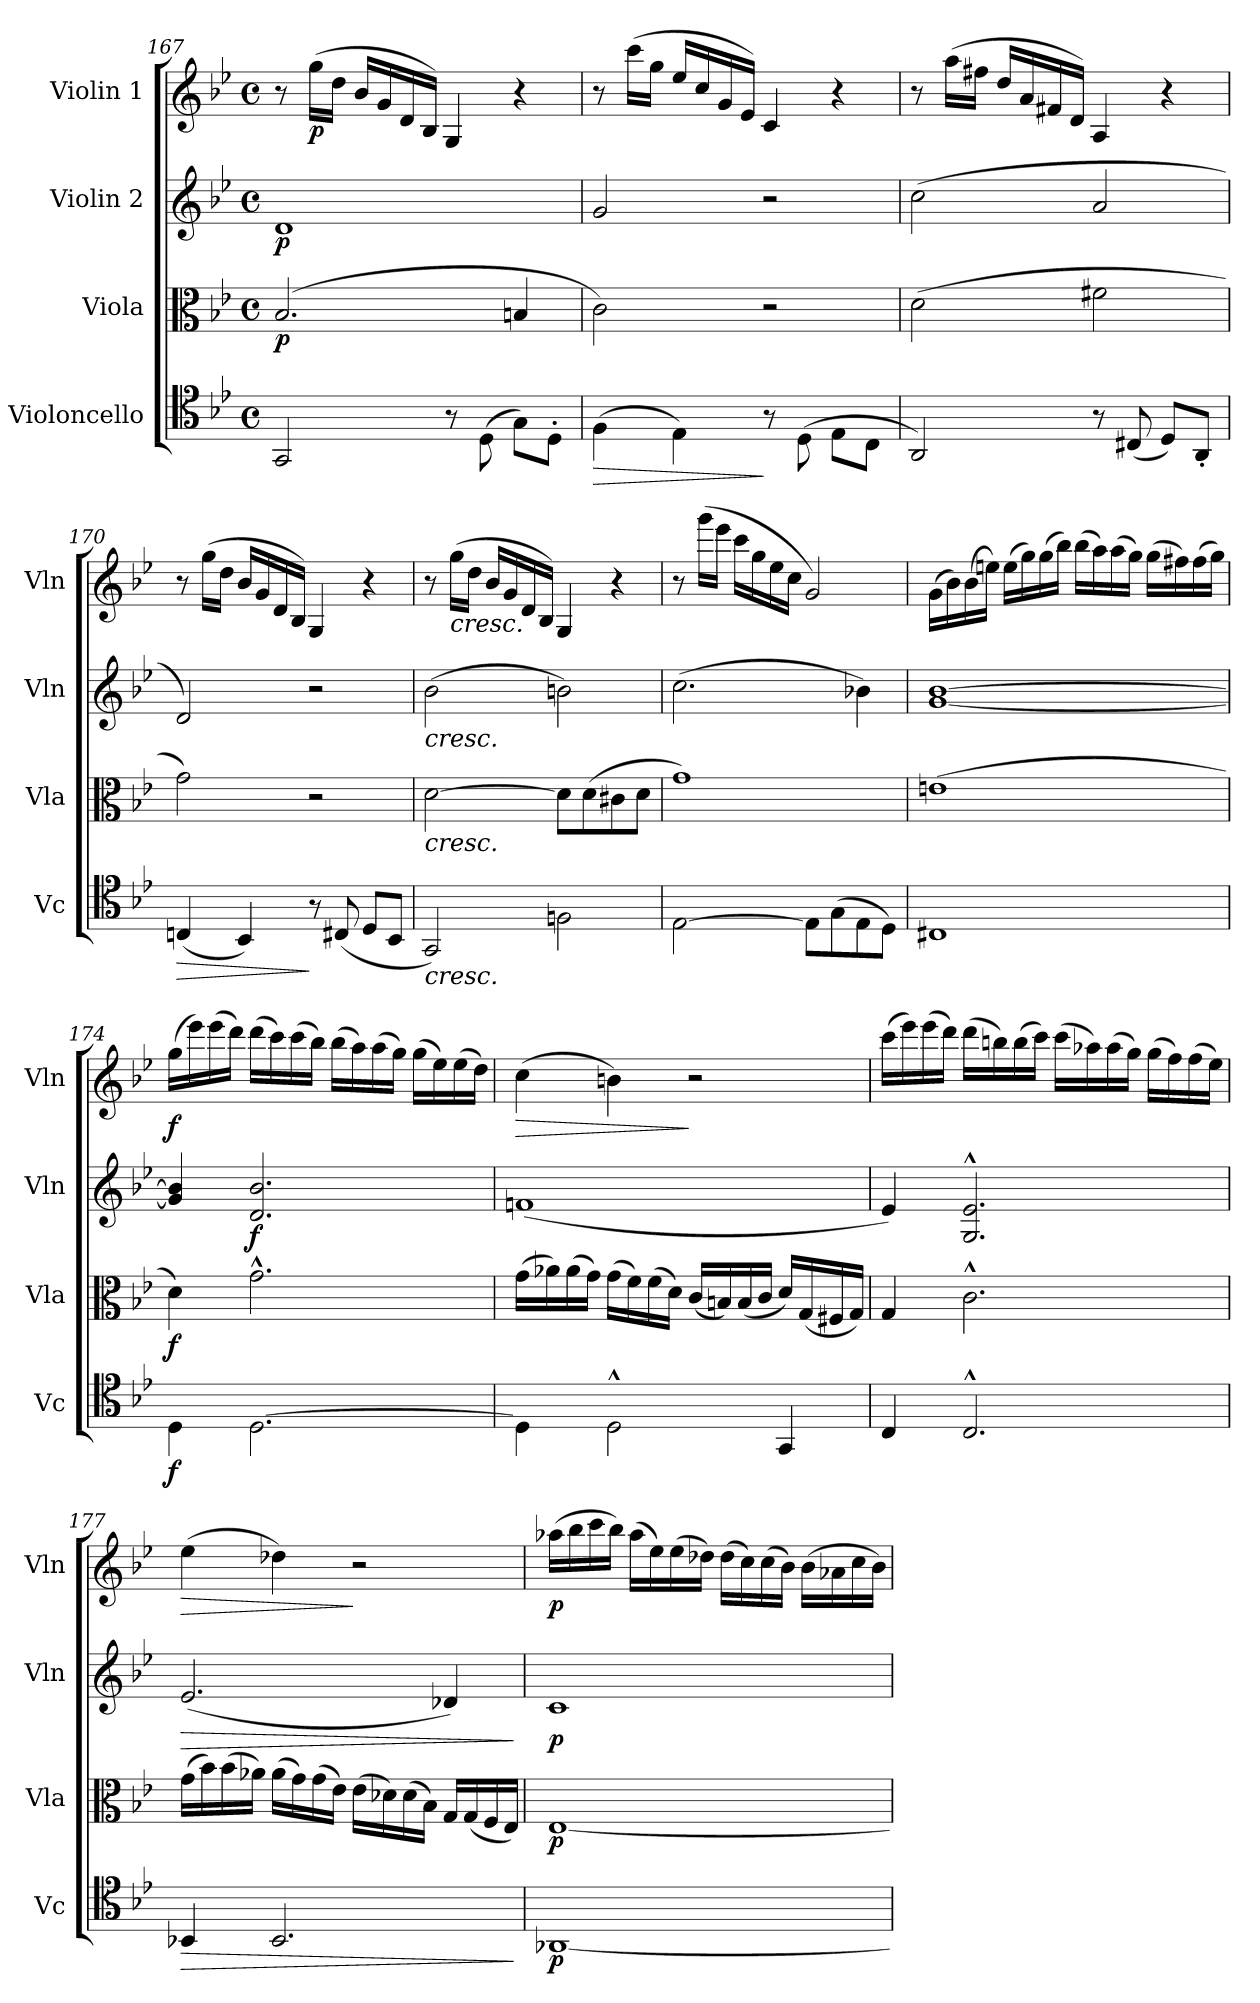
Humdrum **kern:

**kern	**dynam	**kern	**dynam	**kern	**dynam	**kern	**dynam
*part4	*part4	*part3	*part3	*part2	*part2	*part1	*part1
*staff4	*staff4	*staff3	*staff3	*staff2	*staff2	*staff1	*staff1
*I"Violoncello	*	*I"Viola	*	*I"Violin 2	*	*I"Violin 1	*
*I'Vc	*	*I'Vla	*	*I'Vln	*	*I'Vln	*
!!LO:LB:g=z
*clefC4	*	*clefC3	*	*clefG2	*	*clefG2	*
*k[b-e-]	*	*k[b-e-]	*	*k[b-e-]	*	*k[b-e-]	*
*M4/4	*	*M4/4	*	*M4/4	*	*M4/4	*
*met(c)	*	*met(c)	*	*met(c)	*	*met(c)	*
=167	=167	=167	=167	=167	=167	=167	=167
!	!	!	!LO:DY:b	!	!LO:DY:b	!	!
2GG/	.	(2.B-/	p	1d	p	8r	.
!	!	!	!	!	!	!	!LO:DY:b
.	.	.	.	.	.	(16gg\LL	p
.	.	.	.	.	.	16dd\JJ	.
.	.	.	.	.	.	16b-/LL	.
.	.	.	.	.	.	16g/	.
.	.	.	.	.	.	16d/	.
.	.	.	.	.	.	16B-/JJ)	.
8r	.	.	.	.	.	4G/	.
(8D\	.	.	.	.	.	.	.
8G\L)	.	4Bn/	.	.	.	4r	.
8D'\J	.	.	.	.	.	.	.
=168	=168	=168	=168	=168	=168	=168	=168
!	!LO:HP:b	!	!	!	!	!	!
(4F\	>	2c\)	.	2g/	.	8r	.
.	.	.	.	.	.	(16ccc\LL	.
.	.	.	.	.	.	16gg\JJ	.
4E-\)	.	.	.	.	.	16ee-/LL	.
.	.	.	.	.	.	16cc/	.
.	.	.	.	.	.	16g/	.
.	.	.	.	.	.	16e-/JJ)	.
8r	]	2r	.	2r	.	4c/	.
(8D\	.	.	.	.	.	.	.
8E-\L	.	.	.	.	.	4r	.
8C\J	.	.	.	.	.	.	.
=169	=169	=169	=169	=169	=169	=169	=169
2AA/)	.	(2d\	.	(2cc\	.	8r	.
.	.	.	.	.	.	(16aa\LL	.
.	.	.	.	.	.	16ff#X\JJ	.
.	.	.	.	.	.	16dd/LL	.
.	.	.	.	.	.	16a/	.
.	.	.	.	.	.	16f#X/	.
.	.	.	.	.	.	16d/JJ)	.
8r	.	2f#X\	.	2a/	.	4A/	.
(8C#X/	.	.	.	.	.	.	.
8D/L)	.	.	.	.	.	4r	.
8AA'/J	.	.	.	.	.	.	.
!!LO:LB:g=z
=170	=170	=170	=170	=170	=170	=170	=170
!	!LO:HP:b	!	!	!	!	!	!
(4Cn/	>	2g\)	.	2d/)	.	8r	.
.	.	.	.	.	.	(16gg\LL	.
.	.	.	.	.	.	16dd\JJ	.
4BB-/)	.	.	.	.	.	16b-/LL	.
.	.	.	.	.	.	16g/	.
.	.	.	.	.	.	16d/	.
.	.	.	.	.	.	16B-/JJ)	.
8r	]	2r	.	2r	.	4G/	.
(8C#X/	.	.	.	.	.	.	.
8D/L	.	.	.	.	.	4r	.
8BB-/J	.	.	.	.	.	.	.
=171	=171	=171	=171	=171	=171	=171	=171
!	!	!	!	!LO:TX:b:i:t=cresc.	!	!	!
!	!	!LO:TX:b:i:t=cresc.	!	!	!	!	!
!LO:TX:b:i:t=cresc.	!	!	!	!	!	!	!
2GG/)	.	[2d\	.	(2b-\	.	8r	.
!	!	!	!	!	!	!LO:TX:b:i:t=cresc.	!
.	.	.	.	.	.	(16gg\LL	.
.	.	.	.	.	.	16dd\JJ	.
.	.	.	.	.	.	16b-/LL	.
.	.	.	.	.	.	16g/	.
.	.	.	.	.	.	16d/	.
.	.	.	.	.	.	16B-/JJ)	.
2Fn\	.	8d\L]	.	2bn\)	.	4G/	.
.	.	(8d\	.	.	.	.	.
.	.	8c#X\	.	.	.	4r	.
.	.	8d\J	.	.	.	.	.
=172	=172	=172	=172	=172	=172	=172	=172
[2E-\	.	1g)	.	(2.cc\	.	8r	.
.	.	.	.	.	.	(16ggg\LL	.
.	.	.	.	.	.	16eee-\JJ	.
.	.	.	.	.	.	16ccc\LL	.
.	.	.	.	.	.	16gg\	.
.	.	.	.	.	.	16ee-\	.
.	.	.	.	.	.	16cc\JJ	.
8E-\L]	.	.	.	.	.	2g/)	.
(8G\	.	.	.	.	.	.	.
8E-\	.	.	.	4b-X\)	.	.	.
8D\J)	.	.	.	.	.	.	.
!!LO:PB:g=z
=173	=173	=173	=173	=173	=173	=173	=173
1C#X	.	(1en	.	[1g [1b-	.	(16g\LL	.
.	.	.	.	.	.	16b-\)	.
.	.	.	.	.	.	(16b-\	.
.	.	.	.	.	.	16een\JJ)	.
.	.	.	.	.	.	(16ee\LL	.
.	.	.	.	.	.	16gg\)	.
.	.	.	.	.	.	(16gg\	.
.	.	.	.	.	.	16bb-\JJ)	.
.	.	.	.	.	.	(16bb-\LL	.
.	.	.	.	.	.	16aa\)	.
.	.	.	.	.	.	(16aa\	.
.	.	.	.	.	.	16gg\JJ)	.
.	.	.	.	.	.	(16gg\LL	.
.	.	.	.	.	.	16ff#X\)	.
.	.	.	.	.	.	(16ff#\	.
.	.	.	.	.	.	16gg\JJ)	.
=174	=174	=174	=174	=174	=174	=174	=174
!	!LO:DY:b	!	!LO:DY:b	!	!	!	!LO:DY:b
4D\	f	4d\)	f	4g/] 4b-/]	.	(16gg\LL	f
.	.	.	.	.	.	16eee-\)	.
.	.	.	.	.	.	(16eee-\	.
.	.	.	.	.	.	16ddd\JJ)	.
!	!	!	!	!	!LO:DY:b	!	!
[2.D\	.	2.g^^\	.	2.d/ 2.b-/	f	(16ddd\LL	.
.	.	.	.	.	.	16ccc\)	.
.	.	.	.	.	.	(16ccc\	.
.	.	.	.	.	.	16bb-\JJ)	.
.	.	.	.	.	.	(16bb-\LL	.
.	.	.	.	.	.	16aa\)	.
.	.	.	.	.	.	(16aa\	.
.	.	.	.	.	.	16gg\JJ)	.
.	.	.	.	.	.	(16gg\LL	.
.	.	.	.	.	.	16ee-\)	.
.	.	.	.	.	.	(16ee-\	.
.	.	.	.	.	.	16dd\JJ)	.
!!LO:LB:g=z
=175	=175	=175	=175	=175	=175	=175	=175
!	!	!	!	!	!	!	!LO:HP:b
4D\]	.	(16g\LL	.	(1fn	.	(4cc\	>
.	.	16a-X\)	.	.	.	.	.
.	.	(16a-\	.	.	.	.	.
.	.	16g\JJ)	.	.	.	.	.
2D^^\	.	(16g\LL	.	.	.	4bn\)	.
.	.	16f\)	.	.	.	.	.
.	.	(16f\	.	.	.	.	.
.	.	16d\JJ)	.	.	.	.	.
.	.	(16c/LL	.	.	.	2r	]
.	.	16Bn/)	.	.	.	.	.
.	.	(16B/	.	.	.	.	.
.	.	16c/JJ	.	.	.	.	.
4GG/	.	16d/LL)	.	.	.	.	.
.	.	(16G/	.	.	.	.	.
.	.	16F#X/	.	.	.	.	.
.	.	16G/JJ)	.	.	.	.	.
=176	=176	=176	=176	=176	=176	=176	=176
4C/	.	4G/	.	4e-/)	.	(16ccc\LL	.
.	.	.	.	.	.	16eee-\)	.
.	.	.	.	.	.	(16eee-\	.
.	.	.	.	.	.	16ddd\JJ)	.
2.C^^/	.	2.c^^\	.	2.G/^^ 2.e-/^^	.	(16ddd\LL	.
.	.	.	.	.	.	16bbn\)	.
.	.	.	.	.	.	(16bb\	.
.	.	.	.	.	.	16ccc\JJ)	.
.	.	.	.	.	.	(16ccc\LL	.
.	.	.	.	.	.	16aa-X\)	.
.	.	.	.	.	.	(16aa-\	.
.	.	.	.	.	.	16gg\JJ)	.
.	.	.	.	.	.	(16gg\LL	.
.	.	.	.	.	.	16ff\)	.
.	.	.	.	.	.	(16ff\	.
.	.	.	.	.	.	16ee-\JJ)	.
!!LO:LB:g=z
=177	=177	=177	=177	=177	=177	=177	=177
!	!LO:HP:b	!	!	!	!LO:HP:b	!	!LO:HP:b
4BB-X/	>	(16g\LL	.	(2.e-/	>	(4ee-\	>
.	.	16b-\)	.	.	.	.	.
.	.	(16b-\	.	.	.	.	.
.	.	16a-X\JJ)	.	.	.	.	.
2.BB-/	.	(16a-\LL	.	.	.	4dd-X\)	.
.	.	16g\)	.	.	.	.	.
.	.	(16g\	.	.	.	.	.
.	.	16e-\JJ)	.	.	.	.	.
.	.	(16e-\LL	.	.	.	2r	]
.	.	16d-X\)	.	.	.	.	.
.	.	(16d-\	.	.	.	.	.
.	.	16B-\JJ)	.	.	.	.	.
.	.	16G/LL	.	4d-X/)	.	.	.
.	.	(16G/	.	.	.	.	.
.	.	16F/	.	.	.	.	.
.	.	16E-/JJ)	.	.	.	.	.
.	]	.	.	.	]	.	.
=178	=178	=178	=178	=178	=178	=178	=178
!	!LO:DY:b	!	!LO:DY:b	!	!LO:DY:b	!	!LO:DY:b
[1AA-X	p	[1E-	p	1c	p	(16aa-X\LL	p
.	.	.	.	.	.	16bb-\	.
.	.	.	.	.	.	16ccc\	.
.	.	.	.	.	.	16bb-\JJ)	.
.	.	.	.	.	.	(16aa-\LL	.
.	.	.	.	.	.	16ee-\)	.
.	.	.	.	.	.	(16ee-\	.
.	.	.	.	.	.	16dd-X\JJ)	.
.	.	.	.	.	.	(16dd-\LL	.
.	.	.	.	.	.	16cc\)	.
.	.	.	.	.	.	(16cc\	.
.	.	.	.	.	.	16b-\JJ)	.
.	.	.	.	.	.	(16b-\LL	.
.	.	.	.	.	.	16a-X\	.
.	.	.	.	.	.	16cc\	.
.	.	.	.	.	.	16b-\JJ)	.
=	=	=	=	=	=	=	=
*-	*-	*-	*-	*-	*-	*-	*-
